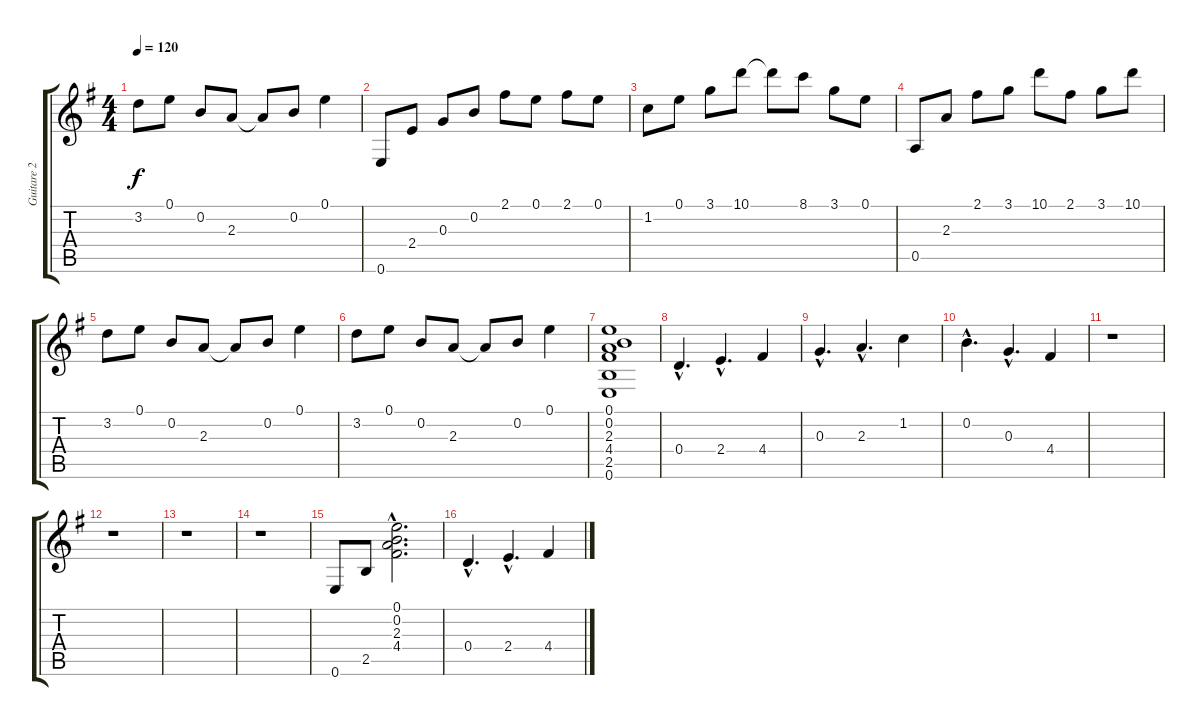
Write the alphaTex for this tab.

\track ("Guitare 2" "Guitare 2") {instrument acousticguitarsteel}
\staff {score tabs}
\tuning (E4 B3 G3 D3 A2 E2) {hide}
\ts (4 4)
\tempo 120
\clef g2
\ks g
3.2.8{dy f} 0.1.8 0.2.8 2.3.8 2.3{t}.8 0.2.8 0.1.4 |
0.6.8 2.4.8 0.3.8 0.2.8 2.1.8 0.1.8 2.1.8 0.1.8 |
1.2.8 0.1.8 3.1.8 10.1.8 10.1{t}.8 8.1.8 3.1.8 0.1.8 |
0.5.8 2.3.8 2.1.8 3.1.8 10.1.8 2.1.8 3.1.8 10.1.8 |
3.2.8 0.1.8 0.2.8 2.3.8 2.3{t}.8 0.2.8 0.1.4 |
3.2.8 0.1.8 0.2.8 2.3.8 2.3{t}.8 0.2.8 0.1.4 |
(0.1 0.2 2.3 4.4 2.5 0.6).1 |
0.4{hac}.4{d} 2.4{hac}.4{d} 4.4.4 |
0.3{hac}.4{d} 2.3{hac}.4{d} 1.2.4 |
0.2{hac}.4{d} 0.3{hac}.4{d} 4.4.4 |
r.1 |
r.1 |
r.1 |
r.1 |
0.6.8 2.5.8 (0.1{hac} 0.2{hac} 2.3{hac} 4.4{hac}).2{d} |
0.4{hac}.4{d} 2.4{hac}.4{d} 4.4.4
